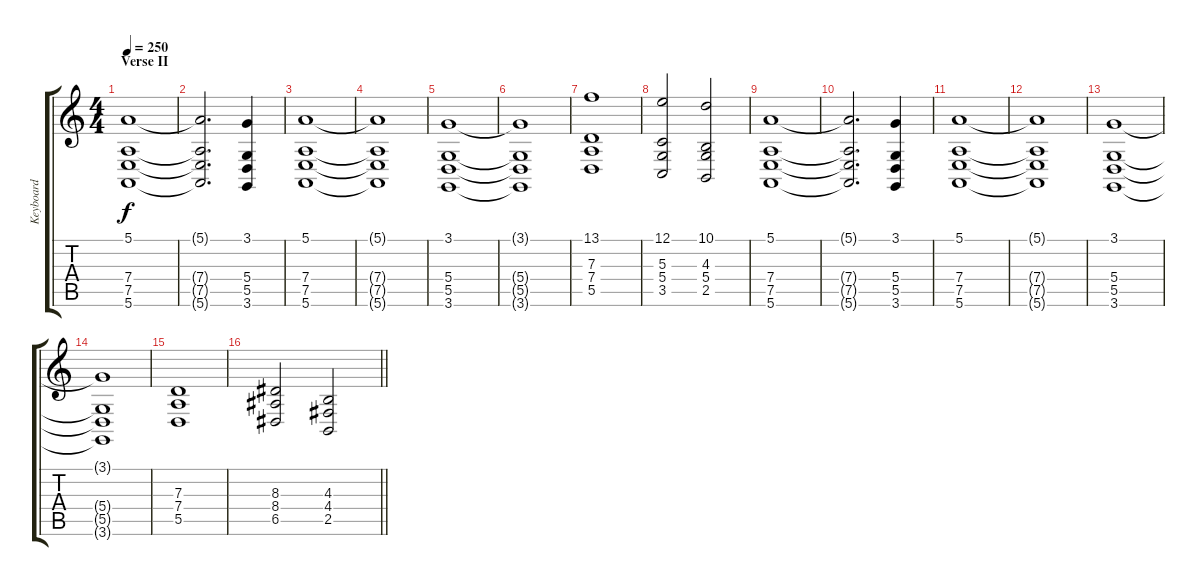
\track ("Keyboard" "Keyboard") {instrument stringensemble1}
\staff {score tabs}
\tuning (E4 B3 G3 D3 A2 E2) {hide}
\ts (4 4)
\section ("" "Verse II")
\tempo 250
\clef g2
\ks c
(5.1 7.4 7.5 5.6).1{dy f} |
(5.1{t} 7.4{t} 7.5{t} 5.6{t}).2{d} (3.1 5.4 5.5 3.6).4 |
(5.1 7.4 7.5 5.6).1 |
(5.1{t} 7.4{t} 7.5{t} 5.6{t}).1 |
(3.1 5.4 5.5 3.6).1 |
(3.1{t} 5.4{t} 5.5{t} 3.6{t}).1 |
(13.1 7.3 7.4 5.5).1 |
(12.1 5.3 5.4 3.5).2 (10.1 4.3 5.4 2.5).2 |
(5.1 7.4 7.5 5.6).1 |
(5.1{t} 7.4{t} 7.5{t} 5.6{t}).2{d} (3.1 5.4 5.5 3.6).4 |
(5.1 7.4 7.5 5.6).1 |
(5.1{t} 7.4{t} 7.5{t} 5.6{t}).1 |
(3.1 5.4 5.5 3.6).1 |
(3.1{t} 5.4{t} 5.5{t} 3.6{t}).1 |
(7.3 7.4 5.5).1 |
\barLineRight lightlight
(8.3 8.4 6.5).2 (4.3 4.4 2.5).2
